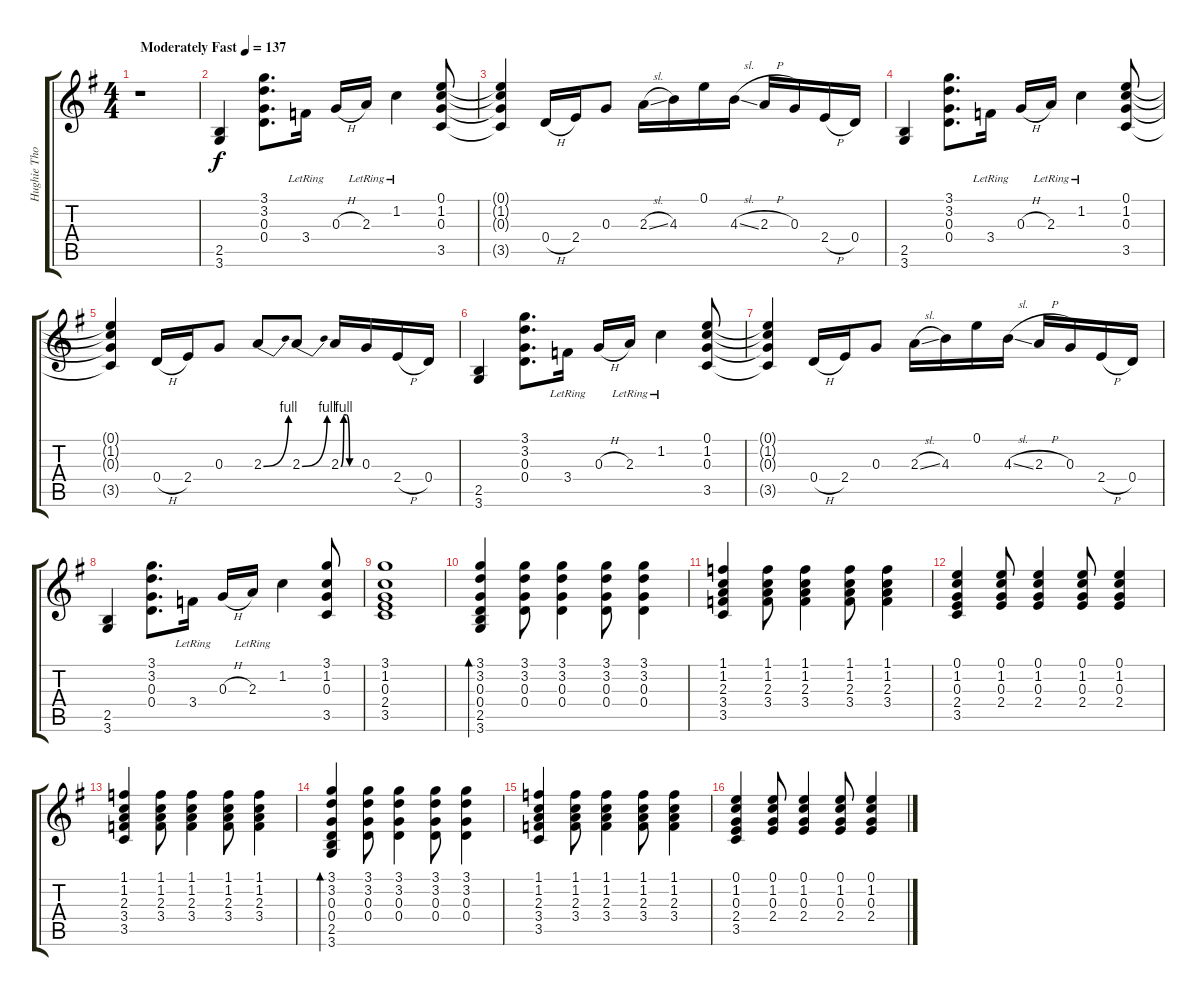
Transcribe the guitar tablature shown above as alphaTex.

\track ("Hughie Thomasson Guitar" "Hughie Tho") {instrument electricguitarclean}
\staff {score tabs}
\tuning (E4 B3 G3 D3 A2 E2) {hide}
\ts (4 4)
\tempo (137 "Moderately Fast")
\clef g2
\ks g
r.1{dy f instrument electricguitarclean} |
(2.5 3.6).4 (3.1 3.2 0.3 0.4).8{d} 3.4{lr}.16 0.3{h}.16 2.3{lr}.16 1.2{lr}.4 (0.1 1.2 0.3 3.5).8 |
(0.1{t} 1.2{t} 0.3{t} 3.5{t}).4 0.4{h}.16{volume 12} 2.4.16 0.3.8 2.3{sl}.16 4.3.16 0.1.16 4.3{sl}.16 2.3{h}.16 0.3.16 2.4{h}.16 0.4.16 |
(2.5 3.6).4{volume 10} (3.1 3.2 0.3 0.4).8{d} 3.4{lr}.16 0.3{h}.16 2.3{lr}.16 1.2{lr}.4 (0.1 1.2 0.3 3.5).8 |
(0.1{t} 1.2{t} 0.3{t} 3.5{t}).4 0.4{h}.16{volume 12} 2.4.16 0.3.8 2.3{be (bend 0 0 60 4)}.8 2.3{be (bend 0 0 60 4)}.8 2.3{be (custom 0 0 10 4 20 4 30 0 60 0)}.16 0.3.16 2.4{h}.16 0.4.16 |
(2.5 3.6).4{volume 10} (3.1 3.2 0.3 0.4).8{d} 3.4{lr}.16 0.3{h}.16 2.3{lr}.16 1.2{lr}.4 (0.1 1.2 0.3 3.5).8 |
(0.1{t} 1.2{t} 0.3{t} 3.5{t}).4 0.4{h}.16{volume 12} 2.4.16 0.3.8 2.3{sl}.16 4.3.16 0.1.16 4.3{sl}.16 2.3{h}.16 0.3.16 2.4{h}.16 0.4.16 |
(2.5 3.6).4{volume 10} (3.1 3.2 0.3 0.4).8{d} 3.4{lr}.16 0.3{h}.16 2.3{lr}.16 1.2.4 (3.1 1.2 0.3 3.5).8{volume 13} |
(3.1 1.2 0.3 2.4 3.5).1 |
(3.1 3.2 0.3 0.4 2.5 3.6).4{bd 480 volume 9} (3.1 3.2 0.3 0.4).8 (3.1 3.2 0.3 0.4).4 (3.1 3.2 0.3 0.4).8 (3.1 3.2 0.3 0.4).4 |
(1.1 1.2 2.3 3.4 3.5).4 (1.1 1.2 2.3 3.4).8 (1.1 1.2 2.3 3.4).4 (1.1 1.2 2.3 3.4).8 (1.1 1.2 2.3 3.4).4 |
(0.1 1.2 0.3 2.4 3.5).4 (0.1 1.2 0.3 2.4).8 (0.1 1.2 0.3 2.4).4 (0.1 1.2 0.3 2.4).8 (0.1 1.2 0.3 2.4).4 |
(1.1 1.2 2.3 3.4 3.5).4 (1.1 1.2 2.3 3.4).8 (1.1 1.2 2.3 3.4).4 (1.1 1.2 2.3 3.4).8 (1.1 1.2 2.3 3.4).4 |
(3.1 3.2 0.3 0.4 2.5 3.6).4{bd 480} (3.1 3.2 0.3 0.4).8 (3.1 3.2 0.3 0.4).4 (3.1 3.2 0.3 0.4).8 (3.1 3.2 0.3 0.4).4 |
(1.1 1.2 2.3 3.4 3.5).4 (1.1 1.2 2.3 3.4).8 (1.1 1.2 2.3 3.4).4 (1.1 1.2 2.3 3.4).8 (1.1 1.2 2.3 3.4).4 |
(0.1 1.2 0.3 2.4 3.5).4 (0.1 1.2 0.3 2.4).8 (0.1 1.2 0.3 2.4).4 (0.1 1.2 0.3 2.4).8 (0.1 1.2 0.3 2.4).4
